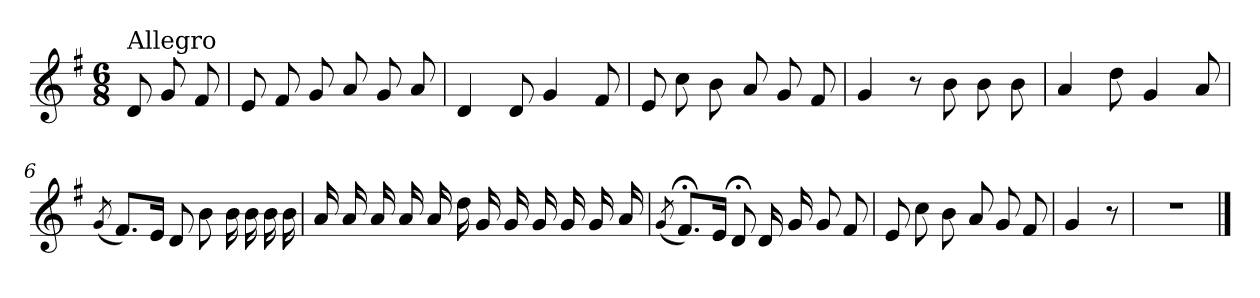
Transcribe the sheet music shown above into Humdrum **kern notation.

**kern
*part1
*staff1
*clefG2
*k[f#]
*e:
*M6/8
=
!LO:TX:a:t=Allegro
8d/
8g/
8f#/
=1
8e/
8f#/
8g/
8a/
8g/
8a/
=2
4d/
8d/
4g/
8f#/
=3
8e/
8cc\
8b\
8a/
8g/
8f#/
=4
4g/
8r
8b\
8b\
8b\
!!LO:LB:g=z
=5
4a/
8dd\
4g/
8a/
=6
(<8qg/
8.f#/L)
16e/Jk
8d/
8b\
16b\
16b\
16b\
16b\
=7
16a/
16a/
16a/
16a/
16a/
16dd\
16g/
16g/
16g/
16g/
16g/
16a/
=8
(<8qg/
8.f#;</L)
16e/Jk
8d;</
16d/
16g/
8g/
8f#/
!!LO:LB:g=z
=9
8e/
8cc\
8b\
8a/
8g/
8f#/
=10
4g/
8r
=11
!LO:N:vis=2
2.r
==
*-
